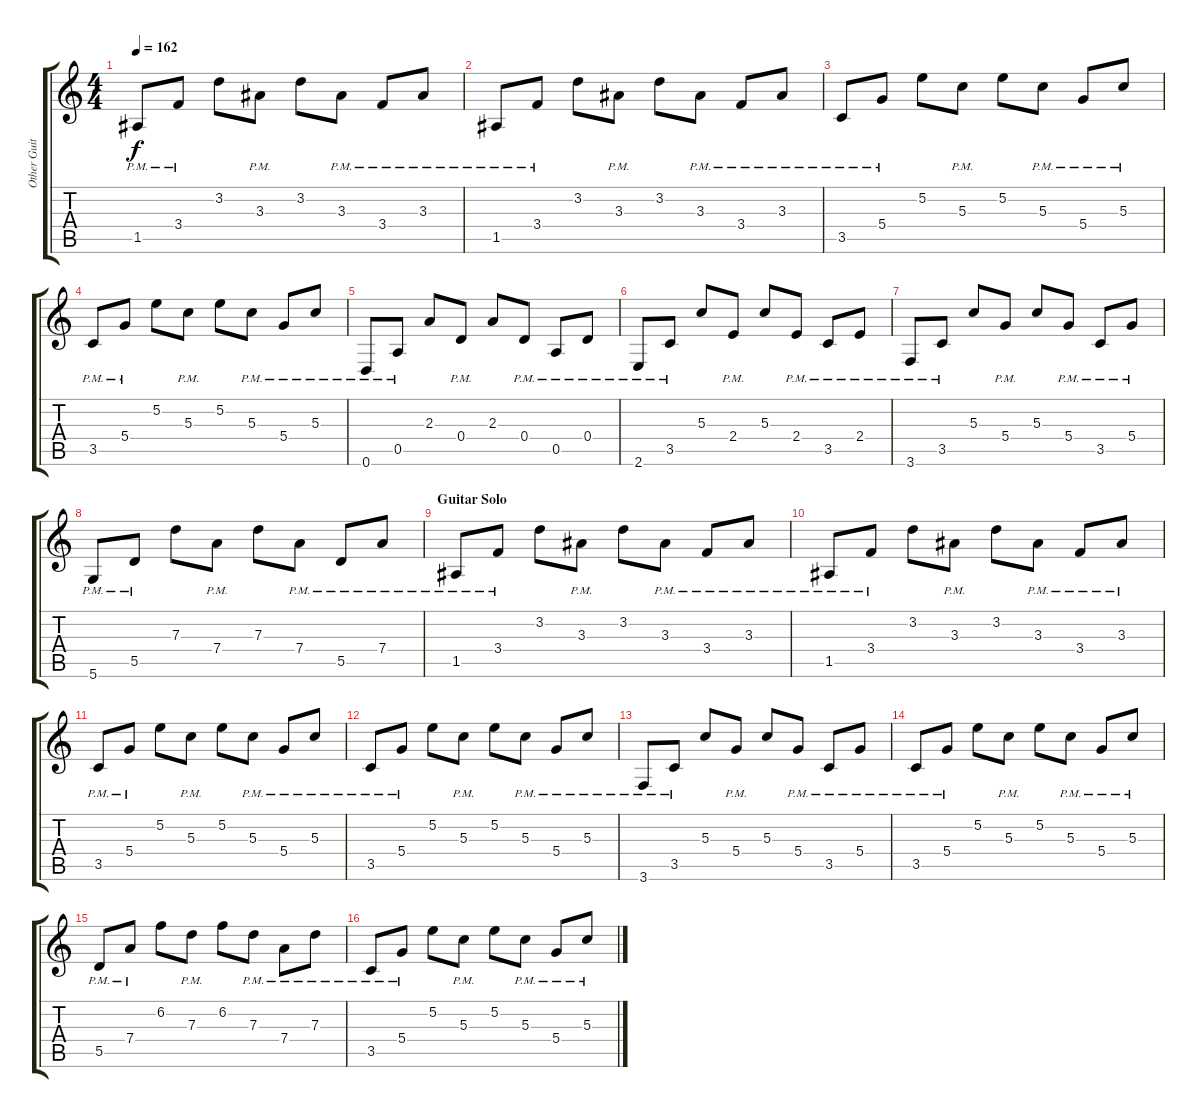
\track ("Other Guitar" "Other Guit") {instrument distortionguitar}
\staff {score tabs}
\tuning (E4 B3 G3 D3 A2 D2) {hide}
\ts (4 4)
\tempo 162
\clef g2
\ks c
1.5{pm}.8{dy f} 3.4{pm}.8 3.2.8 3.3{pm}.8 3.2.8 3.3{pm}.8 3.4{pm}.8 3.3{pm}.8 |
1.5{pm}.8 3.4{pm}.8 3.2.8 3.3{pm}.8 3.2.8 3.3{pm}.8 3.4{pm}.8 3.3{pm}.8 |
3.5{pm}.8 5.4{pm}.8 5.2.8 5.3{pm}.8 5.2.8 5.3{pm}.8 5.4{pm}.8 5.3{pm}.8 |
3.5{pm}.8 5.4{pm}.8 5.2.8 5.3{pm}.8 5.2.8 5.3{pm}.8 5.4{pm}.8 5.3{pm}.8 |
0.6{pm}.8 0.5{pm}.8 2.3.8 0.4{pm}.8 2.3.8 0.4{pm}.8 0.5{pm}.8 0.4{pm}.8 |
2.6{pm}.8 3.5{pm}.8 5.3.8 2.4{pm}.8 5.3.8 2.4{pm}.8 3.5{pm}.8 2.4{pm}.8 |
3.6{pm}.8 3.5{pm}.8 5.3.8 5.4{pm}.8 5.3.8 5.4{pm}.8 3.5{pm}.8 5.4{pm}.8 |
5.6{pm}.8 5.5{pm}.8 7.3.8 7.4{pm}.8 7.3.8 7.4{pm}.8 5.5{pm}.8 7.4{pm}.8 |
\section ("" "Guitar Solo")
1.5{pm}.8{volume 13} 3.4{pm}.8 3.2.8 3.3{pm}.8 3.2.8 3.3{pm}.8 3.4{pm}.8 3.3{pm}.8 |
1.5{pm}.8 3.4{pm}.8 3.2.8 3.3{pm}.8 3.2.8 3.3{pm}.8 3.4{pm}.8 3.3{pm}.8 |
3.5{pm}.8 5.4{pm}.8 5.2.8 5.3{pm}.8 5.2.8 5.3{pm}.8 5.4{pm}.8 5.3{pm}.8 |
3.5{pm}.8 5.4{pm}.8 5.2.8 5.3{pm}.8 5.2.8 5.3{pm}.8 5.4{pm}.8 5.3{pm}.8 |
3.6{pm}.8 3.5{pm}.8 5.3.8 5.4{pm}.8 5.3.8 5.4{pm}.8 3.5{pm}.8 5.4{pm}.8 |
3.5{pm}.8 5.4{pm}.8 5.2.8 5.3{pm}.8 5.2.8 5.3{pm}.8 5.4{pm}.8 5.3{pm}.8 |
5.5{pm}.8 7.4{pm}.8 6.2.8 7.3{pm}.8 6.2.8 7.3{pm}.8 7.4{pm}.8 7.3{pm}.8 |
3.5{pm}.8 5.4{pm}.8 5.2.8 5.3{pm}.8 5.2.8 5.3{pm}.8 5.4{pm}.8 5.3{pm}.8
